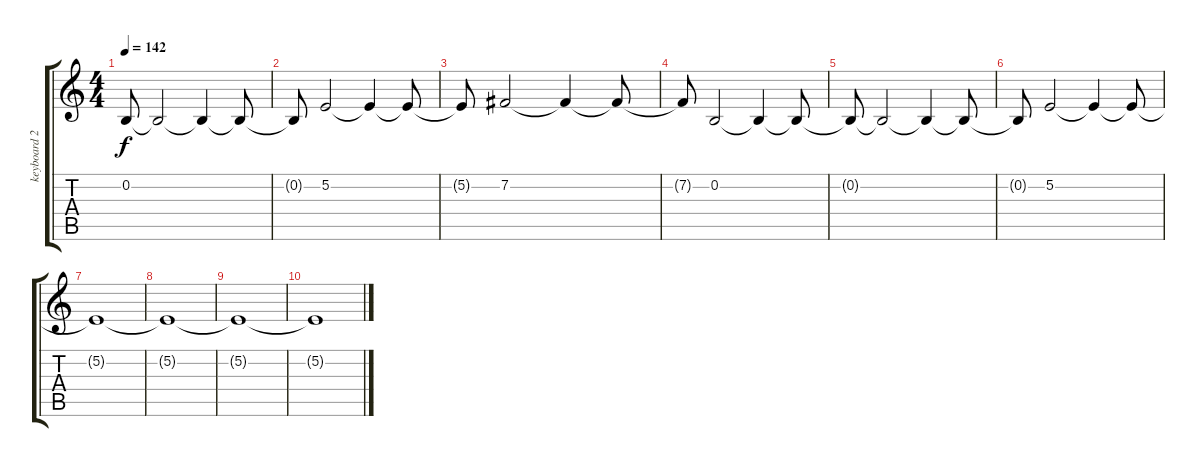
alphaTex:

\track ("keyboard 2" "keyboard 2") {instrument synthstrings2}
\staff {score tabs}
\tuning (E4 B3 G3 D3 A2 E2) {hide}
\ts (4 4)
\tempo 142
\clef g2
\ks c
0.2{t}.8{dy f} 0.2{t}.2 0.2{t}.4 0.2{t}.8 |
0.2{t}.8 5.2.2 5.2{t}.4 5.2{t}.8 |
5.2{t}.8 7.2.2 7.2{t}.4 7.2{t}.8 |
7.2{t}.8 0.2.2 0.2{t}.4 0.2{t}.8 |
0.2{t}.8 0.2{t}.2 0.2{t}.4 0.2{t}.8 |
0.2{t}.8 5.2.2 5.2{t}.4 5.2{t}.8 |
5.2{t}.1{volume 0} |
5.2{t}.1 |
5.2{t}.1 |
5.2{t}.1
